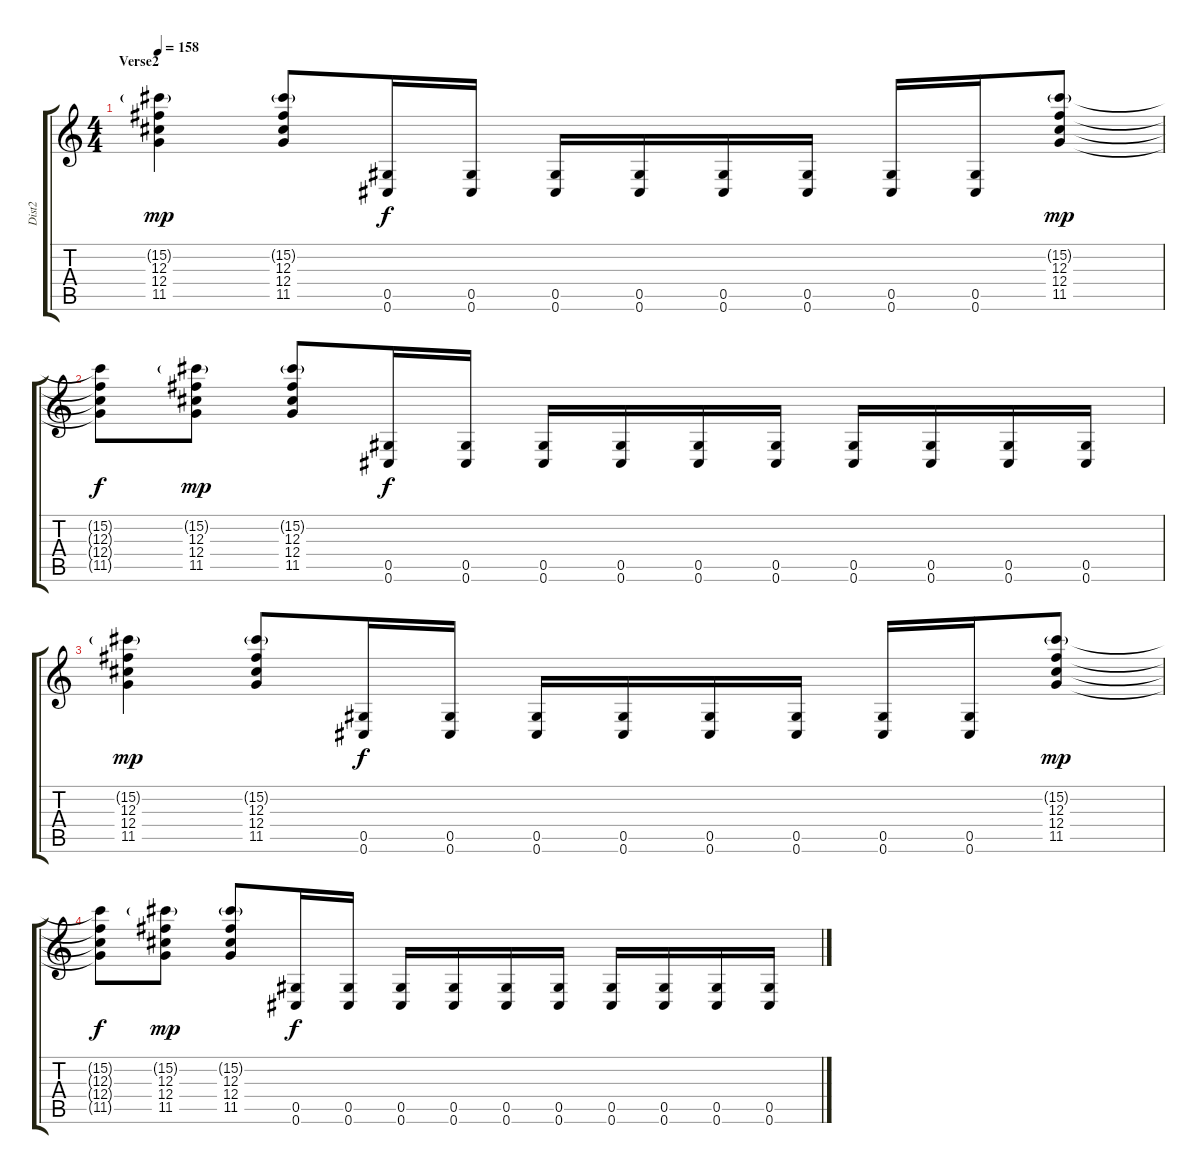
\track ("Dist2" "Dist2") {instrument overdrivenguitar}
\staff {score tabs}
\tuning (Eb4 Bb3 Gb3 Db3 Ab2 Db2) {hide}
\ts (4 4)
\section ("" "Verse2")
\tempo 158
\clef g2
\ks c
(15.2{g} 12.3 12.4 11.5).4{dy mp} (15.2{g} 12.3 12.4 11.5).8 (0.5 0.6).16{dy f} (0.5 0.6).16 (0.5 0.6).16 (0.5 0.6).16 (0.5 0.6).16 (0.5 0.6).16 (0.5 0.6).16 (0.5 0.6).16 (15.2{g} 12.3 12.4 11.5).8{dy mp} |
(15.2{t} 12.3{t} 12.4{t} 11.5{t}).8{dy f} (15.2{g} 12.3 12.4 11.5).8{dy mp} (15.2{g} 12.3 12.4 11.5).8 (0.5 0.6).16{dy f} (0.5 0.6).16 (0.5 0.6).16 (0.5 0.6).16 (0.5 0.6).16 (0.5 0.6).16 (0.5 0.6).16 (0.5 0.6).16 (0.5 0.6).16 (0.5 0.6).16 |
(15.2{g} 12.3 12.4 11.5).4{dy mp} (15.2{g} 12.3 12.4 11.5).8 (0.5 0.6).16{dy f} (0.5 0.6).16 (0.5 0.6).16 (0.5 0.6).16 (0.5 0.6).16 (0.5 0.6).16 (0.5 0.6).16 (0.5 0.6).16 (15.2{g} 12.3 12.4 11.5).8{dy mp} |
(15.2{t} 12.3{t} 12.4{t} 11.5{t}).8{dy f} (15.2{g} 12.3 12.4 11.5).8{dy mp} (15.2{g} 12.3 12.4 11.5).8 (0.5 0.6).16{dy f} (0.5 0.6).16 (0.5 0.6).16 (0.5 0.6).16 (0.5 0.6).16 (0.5 0.6).16 (0.5 0.6).16 (0.5 0.6).16 (0.5 0.6).16 (0.5 0.6).16
